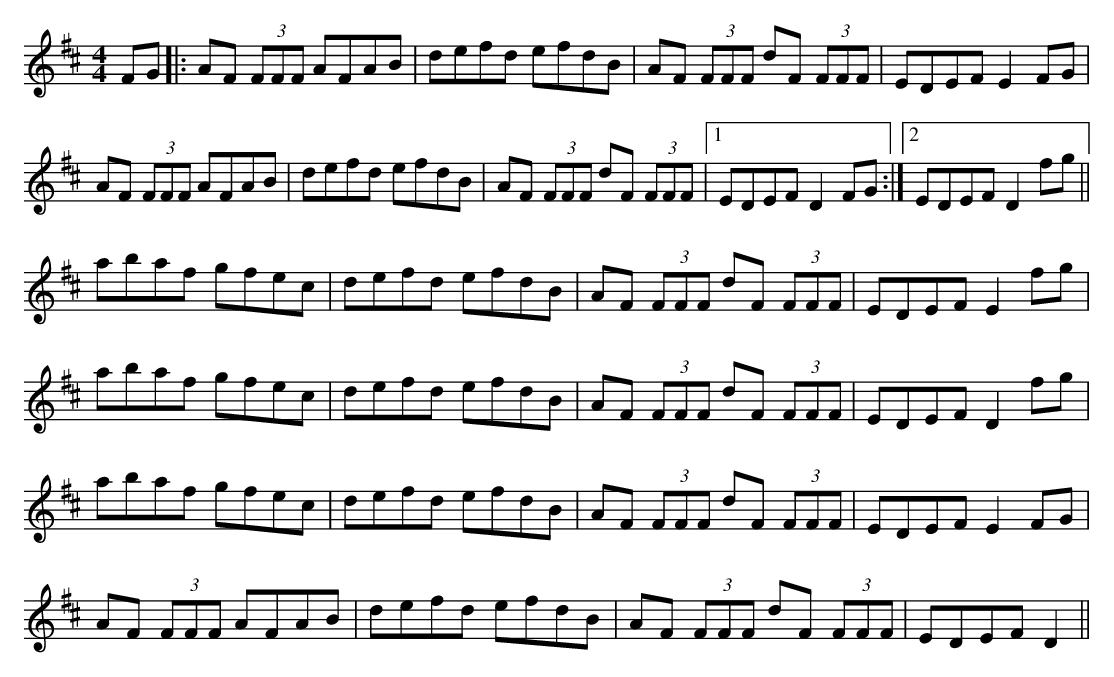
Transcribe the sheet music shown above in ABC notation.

X:1
M:4/4
K:D
FG|:AF (3FFF AFAB|defd efdB|AF (3FFF dF (3FFF|EDEF E2FG|
AF (3FFF AFAB|defd efdB|AF (3FFF dF (3FFF|1 EDEF D2FG:|2 EDEF D2fg||
abaf gfec|defd efdB|AF (3FFF dF (3FFF|EDEF E2fg|
abaf gfec|defd efdB|AF (3FFF dF (3FFF|EDEF D2fg|
abaf gfec|defd efdB|AF (3FFF dF (3FFF|EDEF E2FG|
AF (3FFF AFAB|defd efdB|AF (3FFF dF (3FFF|EDEF D2||
